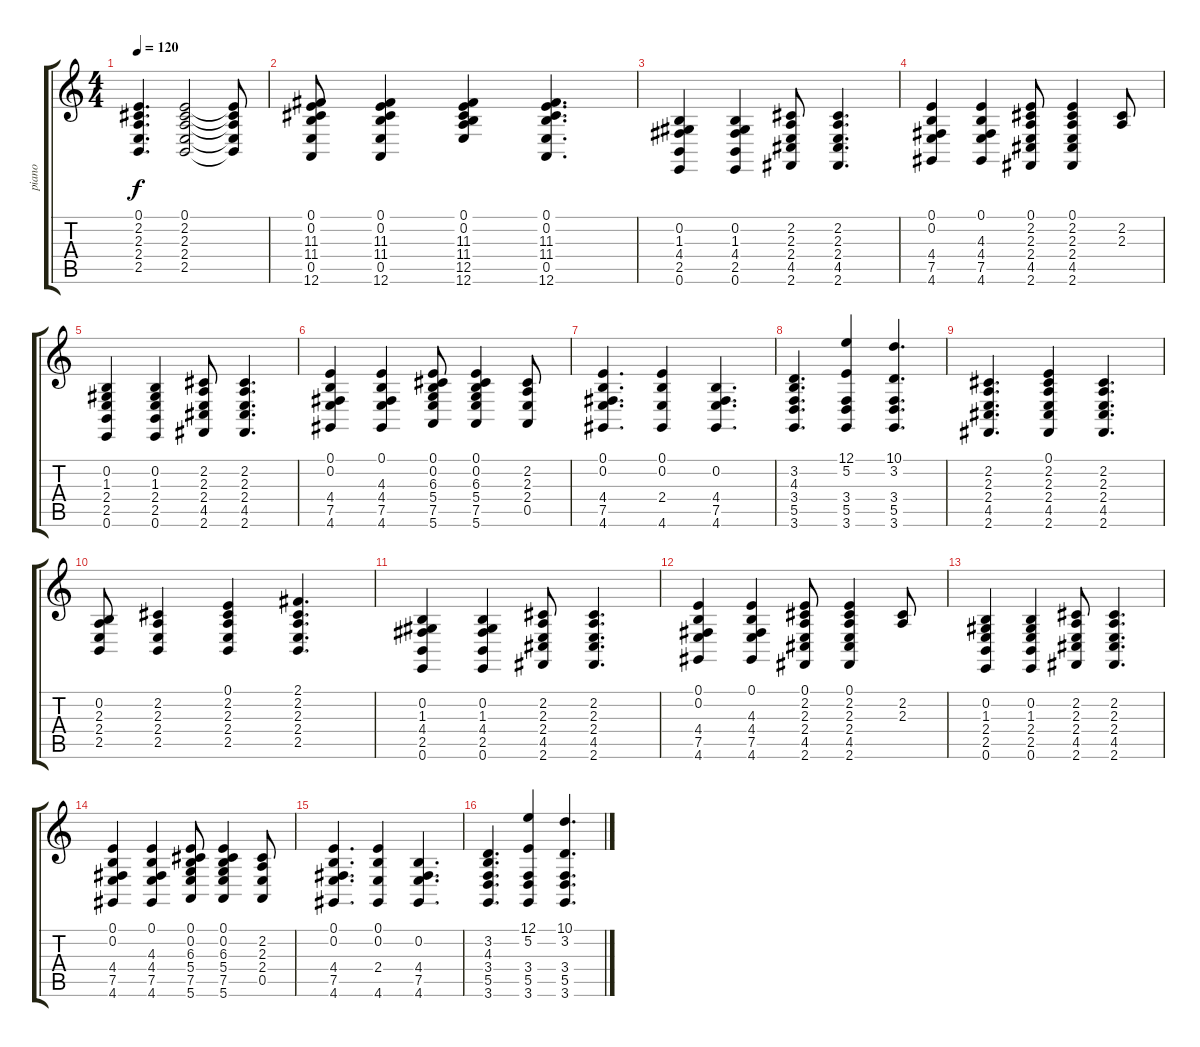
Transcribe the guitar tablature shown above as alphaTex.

\track ("piano" "piano") {instrument brightacousticpiano}
\staff {score tabs}
\tuning (E4 B3 G3 D3 A2 E2) {hide}
\ts (4 4)
\tempo 120
\clef g2
\ks c
(0.1 2.2 2.3 2.4 2.5).4{d dy f} (0.1 2.2 2.3 2.4 2.5).2 (0.1{t} 2.2{t} 2.3{t} 2.4{t} 2.5{t}).8 |
(0.1 0.2 11.3 11.4 0.5 12.6).8 (0.1 0.2 11.3 11.4 0.5 12.6).4 (0.1 0.2 11.3 11.4 12.5 12.6).4 (0.1 0.2 11.3 11.4 0.5 12.6).4{d} |
(0.2 1.3 4.4 2.5 0.6).4 (0.2 1.3 4.4 2.5 0.6).4 (2.2 2.3 2.4 4.5 2.6).8 (2.2 2.3 2.4 4.5 2.6).4{d} |
(0.1 0.2 4.4 7.5 4.6).4 (0.1 4.3 4.4 7.5 4.6).4 (0.1 2.2 2.3 2.4 4.5 2.6).8 (0.1 2.2 2.3 2.4 4.5 2.6).4 (2.2 2.3).8 |
(0.2 1.3 2.4 2.5 0.6).4 (0.2 1.3 2.4 2.5 0.6).4 (2.2 2.3 2.4 4.5 2.6).8 (2.2 2.3 2.4 4.5 2.6).4{d} |
(0.1 0.2 4.4 7.5 4.6).4 (0.1 4.3 4.4 7.5 4.6).4 (0.1 0.2 6.3 5.4 7.5 5.6).8 (0.1 0.2 6.3 5.4 7.5 5.6).4 (2.2 2.3 2.4 0.5).8 |
(0.1 0.2 4.4 7.5 4.6).4{d} (0.1 0.2 2.4 4.6).4 (0.2 4.4 7.5 4.6).4{d} |
(3.2 4.3 3.4 5.5 3.6).4{d} (12.1 5.2 3.4 5.5 3.6).4 (10.1 3.2 3.4 5.5 3.6).4{d} |
(2.2 2.3 2.4 4.5 2.6).4{d} (0.1 2.2 2.3 2.4 4.5 2.6).4 (2.2 2.3 2.4 4.5 2.6).4{d} |
(0.2 2.3 2.4 2.5).8 (2.2 2.3 2.4 2.5).4 (0.1 2.2 2.3 2.4 2.5).4 (2.1 2.2 2.3 2.4 2.5).4{d} |
(0.2 1.3 4.4 2.5 0.6).4 (0.2 1.3 4.4 2.5 0.6).4 (2.2 2.3 2.4 4.5 2.6).8 (2.2 2.3 2.4 4.5 2.6).4{d} |
(0.1 0.2 4.4 7.5 4.6).4 (0.1 4.3 4.4 7.5 4.6).4 (0.1 2.2 2.3 2.4 4.5 2.6).8 (0.1 2.2 2.3 2.4 4.5 2.6).4 (2.2 2.3).8 |
(0.2 1.3 2.4 2.5 0.6).4 (0.2 1.3 2.4 2.5 0.6).4 (2.2 2.3 2.4 4.5 2.6).8 (2.2 2.3 2.4 4.5 2.6).4{d} |
(0.1 0.2 4.4 7.5 4.6).4 (0.1 4.3 4.4 7.5 4.6).4 (0.1 0.2 6.3 5.4 7.5 5.6).8 (0.1 0.2 6.3 5.4 7.5 5.6).4 (2.2 2.3 2.4 0.5).8 |
(0.1 0.2 4.4 7.5 4.6).4{d} (0.1 0.2 2.4 4.6).4 (0.2 4.4 7.5 4.6).4{d} |
(3.2 4.3 3.4 5.5 3.6).4{d} (12.1 5.2 3.4 5.5 3.6).4 (10.1 3.2 3.4 5.5 3.6).4{d}
